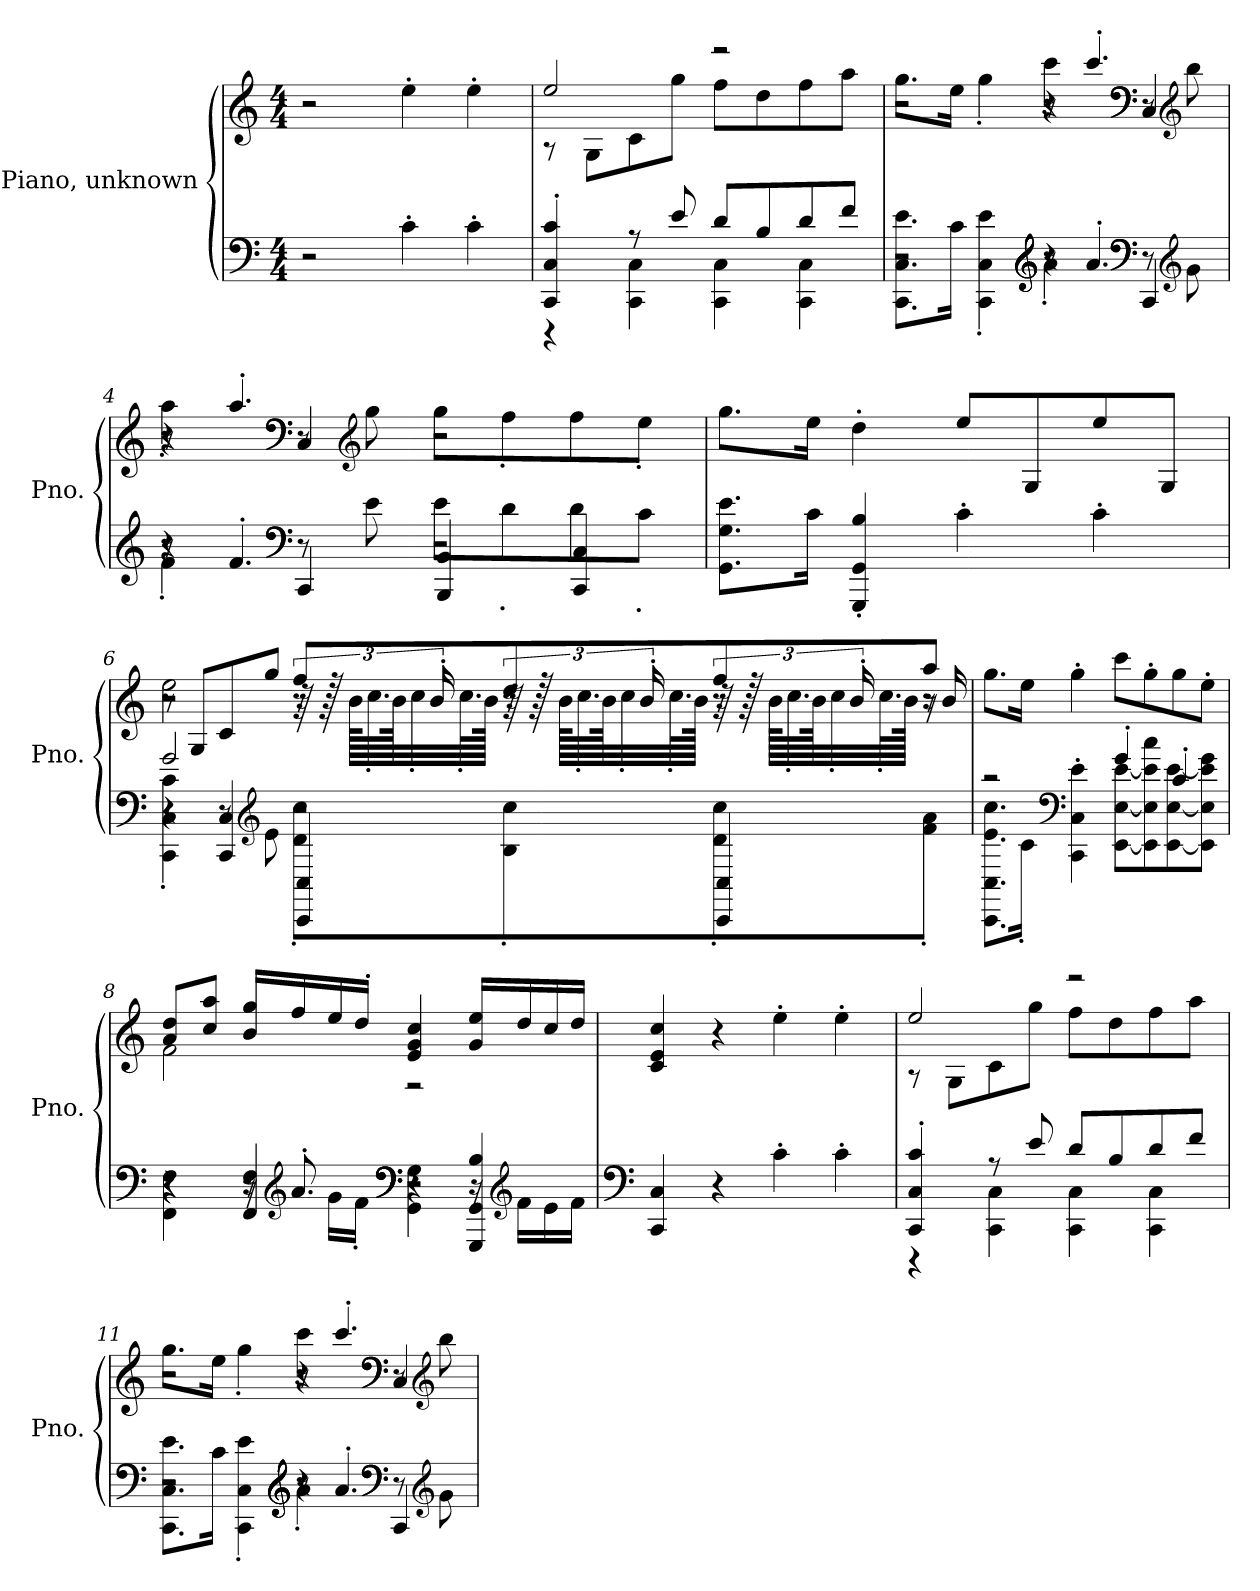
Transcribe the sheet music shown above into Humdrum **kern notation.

**kern	**kern
*part1	*part1
*staff2	*staff1
*I"Piano, unknown	*
*I'Pno.	*
*clefF4	*clefG2
*k[]	*k[]
*M4/4	*M4/4
*MM120	*MM120
=1	=1
2r	2r
4c'\	4ee'\
4c'\	4ee'\
=2	=2
*^	*^
4CC/' 4C/' 4c/'	4r	2ee/	8r
.	.	.	8G\L
8r	4CC\ 4C\	.	8c\
8e/	.	.	8gg\J
8d/L	4CC\ 4C\	2r	8ff\L
8B/	.	.	8dd\
8d/	4CC\ 4C\	.	8ff\
8f/J	.	.	8aa\J
=3	=3	=3	=3
*	*^	*	*^
2r	8.CC\ 8.C\ 8.e\L	2r	2r	8.gg\L	2r
.	16c\Jk	.	.	16ee\Jk	.
.	4CC\' 4C\' 4e\'	.	.	4gg'\	.
*clefG2	*	*	*	*	*
8r	4a'\	4r	8r	4ccc'\	4r
4.a'/	.	.	4.ccc'/	.	.
*clefF4	*	*	*clefF4	*	*
.	8r	4CC/	.	8r	4C/
*clefG2	*	*	*clefG2	*	*
.	8g\	.	.	8bb\	.
!!LO:LB:g=z	!!	!!
=4	=4	=4	=4	=4	=4
8r	4f'\	4r	8r	4aa'\	4r
4.f'/	.	.	4.aa'/	.	.
*clefF4	*	*	*clefF4	*	*
.	8r	4CC/	.	8r	4C/
*	*	*	*clefG2	*	*
.	8e\	.	.	8gg\	.
2r	8e\L	4BBB/ 4BB/	2r	8gg\L	2r
.	8d'\	.	.	8ff'\	.
.	8d\	4CC/ 4C/	.	8ff\	.
.	8c'\J	.	.	8ee'\J	.
*v	*v	*v	*	*	*
*	*v	*v	*v
=5	=5
8.GG\ 8.G\ 8.e\L	8.gg\L
16c\Jk	16ee\Jk
4GGG/' 4GG/' 4B/'	4dd'\
4c'\	8ee/L
.	8G/
4c'\	8ee/
.	8G/J
!!LO:LB:g=z
=6	=6
*^	*^
*	*^	*	*^
2g/	4CC\' 4C\' 4c\'	4r	2r	2ee\	8r
.	.	.	.	.	8G/L
.	8r	4CC/ 4C/	.	.	8c/
*clefG2	*	*	*	*	*
.	8e\	.	.	.	8gg/J
2r	8d\' 8cc\'L	4CC/ 4C/	8ff/L	64r	12r
.	.	.	.	128r	.
.	.	.	.	128b\KLLLL	.
.	.	.	.	64.cc'\	.
.	.	.	.	128b\JK	.
.	.	.	.	32cc'\	.
.	.	.	.	.	24b'/
.	.	.	.	64.cc'\L	.
.	.	.	.	128b\JJJJk	.
.	8B\' 8cc\'	.	8dd/	64r	12r
.	.	.	.	128r	.
.	.	.	.	128b\KLLLL	.
.	.	.	.	64.cc'\	.
.	.	.	.	128b\JK	.
.	.	.	.	32cc'\	.
.	.	.	.	.	24b'/
.	.	.	.	64.cc'\L	.
.	.	.	.	128b\JJJJk	.
.	8d\' 8cc\'	4CC/ 4C/	8ff/	64r	12r
.	.	.	.	128r	.
.	.	.	.	128b\KLLLL	.
.	.	.	.	64.cc'\	.
.	.	.	.	128b\JK	.
.	.	.	.	32cc'\	.
.	.	.	.	.	24b'/
.	.	.	.	64.cc'\L	.
.	.	.	.	128b\JJJJk	.
.	8f\' 8a\'J	.	8aa/J	8r	16r
.	.	.	.	.	16b/
*	*v	*v	*	*	*
*	*	*v	*v	*v
!!LO:LB:g=z
=7	=7	=7
2r	8.CC\ 8.C\ 8.e\ 8.cc\L	8.gg\L
.	16c'\Jk	16ee\Jk
*clefF4	*	*
.	4CC\' 4C\' 4e\'	4gg'\
4g'/	[8EE\ [8E\ [8e\L	8ccc\L
.	8EE\] 8E\] 8e\] 8cc\	8gg'\
4c'/	[8EE\ [8E\ [8e\	8gg\
.	8EE\] 8E\] 8e\] 8g\J	8ee'\J
=8	=8	=8
*	*^	*^
4r	4FF\ 4F\	4r	8a/ 8dd/L	2f\
.	.	.	8cc/ 8aa/J	.
16r	8r	4FF/ 4F/	16b/ 16gg/LL	.
*clefG2	*	*	*	*
8.a'/	.	.	16ff/	.
.	16g\LL	.	16ee/	.
.	16f'\JJ	.	16dd'/JJ	.
*clefF4	*	*	*	*
2r	4GG\ 4G\	4r	4e/ 4g/ 4cc/	2r
.	16r	4GGG/ 4GG/ 4B/	16g/ 16ee/LL	.
*clefG2	*	*	*	*
.	16f\LL	.	16dd/	.
.	16e\	.	16cc/	.
.	16f\JJ	.	16dd/JJ	.
*v	*v	*v	*	*
*	*v	*v
=9	=9
*clefF4	*
4CC/ 4C/	4c/ 4e/ 4cc/
4r	4r
4c'\	4ee'\
4c'\	4ee'\
!!LO:LB:g=z
=10	=10
*^	*^
4CC/' 4C/' 4c/'	4r	2ee/	8r
.	.	.	8G\L
8r	4CC\ 4C\	.	8c\
8e/	.	.	8gg\J
8d/L	4CC\ 4C\	2r	8ff\L
8B/	.	.	8dd\
8d/	4CC\ 4C\	.	8ff\
8f/J	.	.	8aa\J
=11	=11	=11	=11
*	*^	*	*^
2r	8.CC\ 8.C\ 8.e\L	2r	2r	8.gg\L	2r
.	16c\Jk	.	.	16ee\Jk	.
.	4CC\' 4C\' 4e\'	.	.	4gg'\	.
*clefG2	*	*	*	*	*
8r	4a'\	4r	8r	4ccc'\	4r
4.a'/	.	.	4.ccc'/	.	.
*clefF4	*	*	*clefF4	*	*
.	8r	4CC/	.	8r	4C/
*clefG2	*	*	*clefG2	*	*
.	8g\	.	.	8bb\	.
*v	*v	*v	*	*	*
*	*v	*v	*v
=	=
*-	*-
